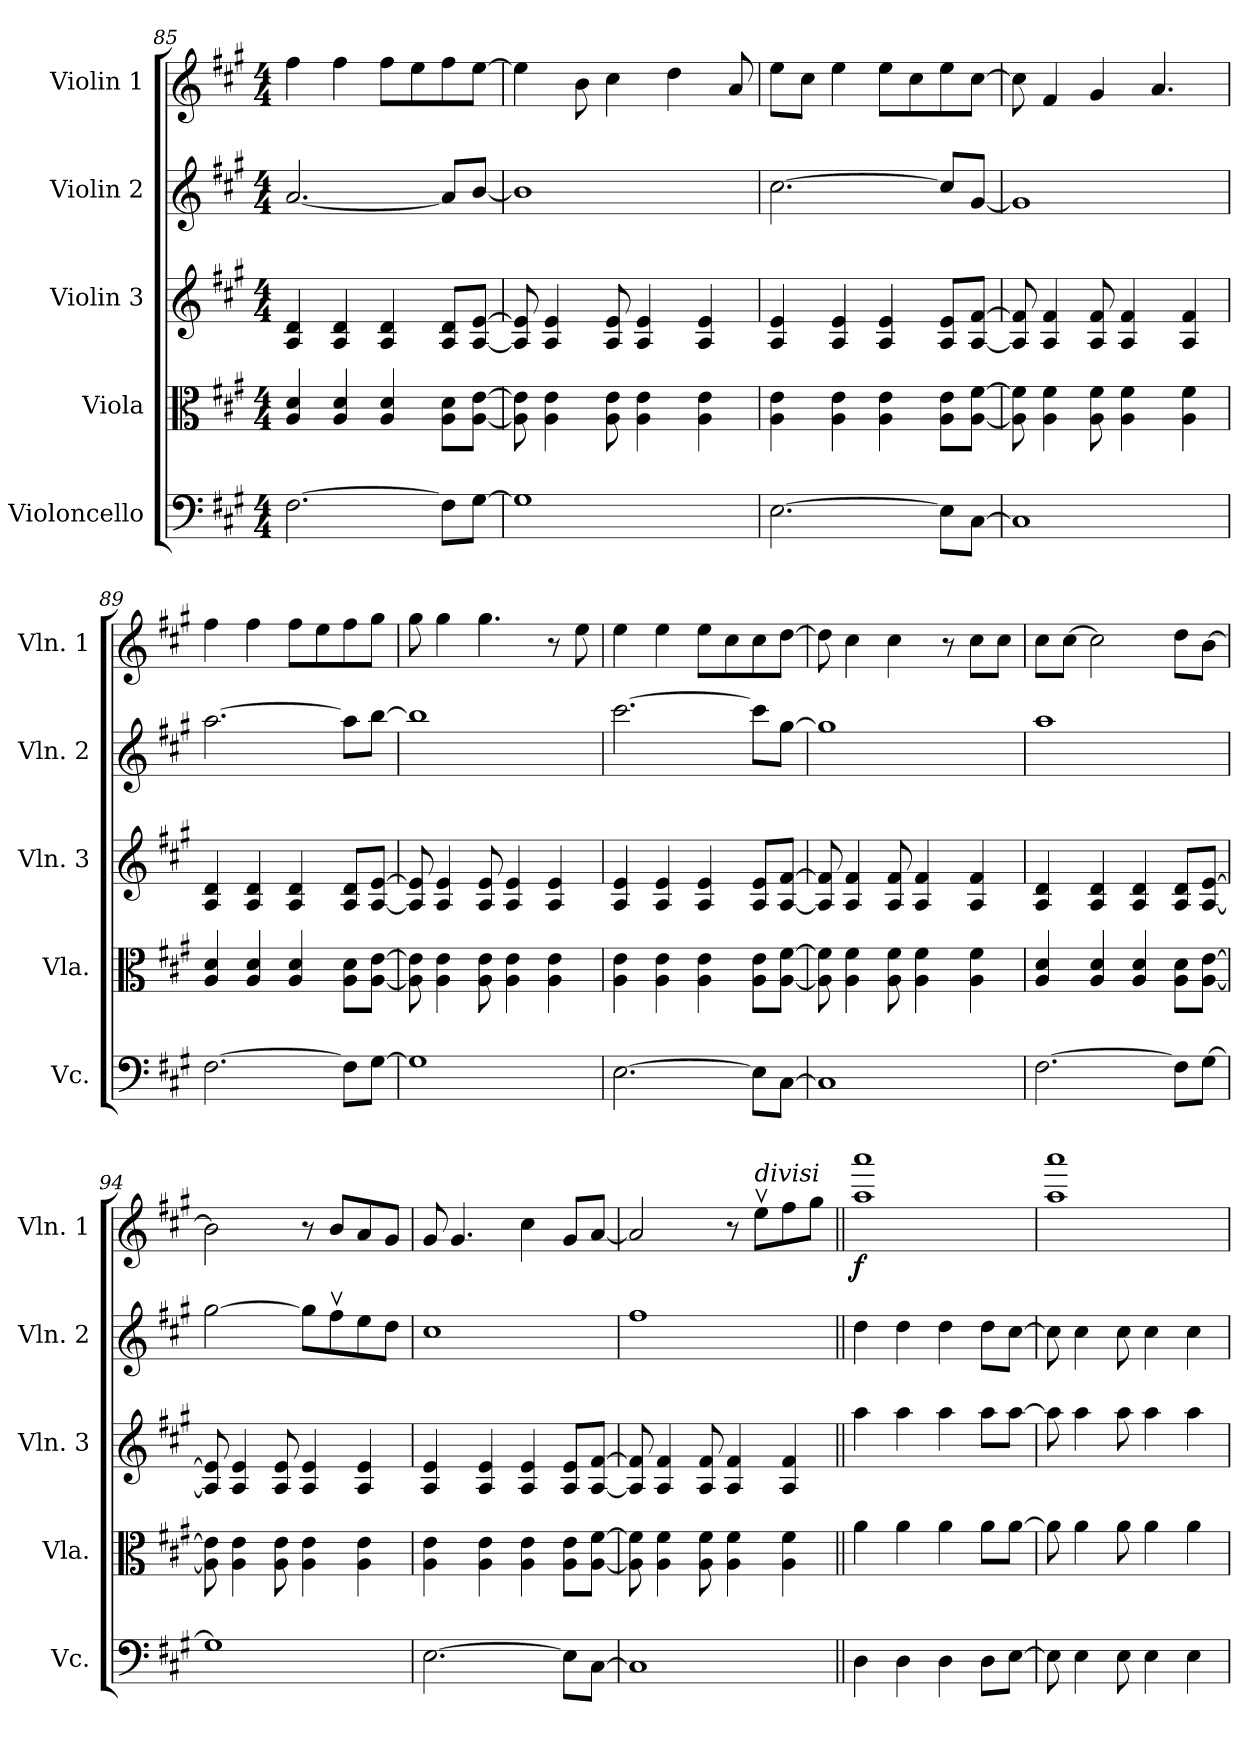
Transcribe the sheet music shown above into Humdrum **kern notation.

**kern	**kern	**kern	**kern	**kern	**dynam
*part5	*part4	*part3	*part2	*part1	*part1
*staff5	*staff4	*staff3	*staff2	*staff1	*staff1
*I"Violoncello	*I"Viola	*I"Violin 3	*I"Violin 2	*I"Violin 1	*
*I'Vc.	*I'Vla.	*I'Vln. 3	*I'Vln. 2	*I'Vln. 1	*
!!LO:LB:g=z
*clefF4	*clefC3	*clefG2	*clefG2	*clefG2	*
*k[f#c#g#]	*k[f#c#g#]	*k[f#c#g#]	*k[f#c#g#]	*k[f#c#g#]	*
*M4/4	*M4/4	*M4/4	*M4/4	*M4/4	*
=85	=85	=85	=85	=85	=85
[2.F#\	4A/ 4d/	4A/ 4d/	[2.a/	4ff#\	.
.	4A/ 4d/	4A/ 4d/	.	4ff#\	.
.	4A/ 4d/	4A/ 4d/	.	8ff#\L	.
.	.	.	.	8ee\	.
8F#\L]	8A\ 8d\L	8A/ 8d/L	8a/L]	8ff#\	.
[8G#\J	[8A\ [8e\J	[8A/ [8e/J	[8b/J	[8ee\J	.
=86	=86	=86	=86	=86	=86
1G#]	8A\] 8e\]	8A/] 8e/]	1b]	4ee\]	.
.	4A\ 4e\	4A/ 4e/	.	.	.
.	.	.	.	8b\	.
.	8A\ 8e\	8A/ 8e/	.	4cc#\	.
.	4A\ 4e\	4A/ 4e/	.	.	.
.	.	.	.	4dd\	.
.	4A\ 4e\	4A/ 4e/	.	.	.
.	.	.	.	8a/	.
=87	=87	=87	=87	=87	=87
[2.E\	4A\ 4e\	4A/ 4e/	[2.cc#\	8ee\L	.
.	.	.	.	8cc#\J	.
.	4A\ 4e\	4A/ 4e/	.	4ee\	.
.	4A\ 4e\	4A/ 4e/	.	8ee\L	.
.	.	.	.	8cc#\	.
8E\L]	8A\ 8e\L	8A/ 8e/L	8cc#/L]	8ee\	.
[8C#\J	[8A\ [8f#\J	[8A/ [8f#/J	[8g#/J	[8cc#\J	.
=88	=88	=88	=88	=88	=88
1C#]	8A\] 8f#\]	8A/] 8f#/]	1g#]	8cc#\]	.
.	4A\ 4f#\	4A/ 4f#/	.	4f#/	.
.	8A\ 8f#\	8A/ 8f#/	.	4g#/	.
.	4A\ 4f#\	4A/ 4f#/	.	.	.
.	.	.	.	4.a/	.
.	4A\ 4f#\	4A/ 4f#/	.	.	.
=89	=89	=89	=89	=89	=89
[2.F#\	4A/ 4d/	4A/ 4d/	[2.aa\	4ff#\	.
.	4A/ 4d/	4A/ 4d/	.	4ff#\	.
.	4A/ 4d/	4A/ 4d/	.	8ff#\L	.
.	.	.	.	8ee\	.
8F#\L]	8A\ 8d\L	8A/ 8d/L	8aa\L]	8ff#\	.
[8G#\J	[8A\ [8e\J	[8A/ [8e/J	[8bb\J	8gg#\J	.
!!LO:PB:g=z
=90	=90	=90	=90	=90	=90
1G#]	8A\] 8e\]	8A/] 8e/]	1bb]	8gg#\	.
.	4A\ 4e\	4A/ 4e/	.	4gg#\	.
.	8A\ 8e\	8A/ 8e/	.	4.gg#\	.
.	4A\ 4e\	4A/ 4e/	.	.	.
.	4A\ 4e\	4A/ 4e/	.	8r	.
.	.	.	.	8ee\	.
=91	=91	=91	=91	=91	=91
[2.E\	4A\ 4e\	4A/ 4e/	[2.ccc#\	4ee\	.
.	4A\ 4e\	4A/ 4e/	.	4ee\	.
.	4A\ 4e\	4A/ 4e/	.	8ee\L	.
.	.	.	.	8cc#\	.
8E\L]	8A\ 8e\L	8A/ 8e/L	8ccc#\L]	8cc#\	.
[8C#\J	[8A\ [8f#\J	[8A/ [8f#/J	[8gg#\J	[8dd\J	.
=92	=92	=92	=92	=92	=92
1C#]	8A\] 8f#\]	8A/] 8f#/]	1gg#]	8dd\]	.
.	4A\ 4f#\	4A/ 4f#/	.	4cc#\	.
.	8A\ 8f#\	8A/ 8f#/	.	4cc#\	.
.	4A\ 4f#\	4A/ 4f#/	.	.	.
.	.	.	.	8r	.
.	4A\ 4f#\	4A/ 4f#/	.	8cc#\L	.
.	.	.	.	8cc#\J	.
=93	=93	=93	=93	=93	=93
[2.F#\	4A/ 4d/	4A/ 4d/	1aa	8cc#\L	.
.	.	.	.	[8cc#\J	.
.	4A/ 4d/	4A/ 4d/	.	2cc#\]	.
.	4A/ 4d/	4A/ 4d/	.	.	.
8F#\L]	8A\ 8d\L	8A/ 8d/L	.	8dd\L	.
[8G#\J	[8A\ [8e\J	[8A/ [8e/J	.	[8b\J	.
=94	=94	=94	=94	=94	=94
1G#]	8A\] 8e\]	8A/] 8e/]	[2gg#\	2b\]	.
.	4A\ 4e\	4A/ 4e/	.	.	.
.	8A\ 8e\	8A/ 8e/	.	.	.
.	4A\ 4e\	4A/ 4e/	8gg#\L]	8r	.
.	.	.	8ff#v\	8b/L	.
.	4A\ 4e\	4A/ 4e/	8ee\	8a/	.
.	.	.	8dd\J	8g#/J	.
!!LO:LB:g=z
=95	=95	=95	=95	=95	=95
[2.E\	4A\ 4e\	4A/ 4e/	1cc#	8g#/	.
.	.	.	.	4.g#/	.
.	4A\ 4e\	4A/ 4e/	.	.	.
.	4A\ 4e\	4A/ 4e/	.	4cc#\	.
8E\L]	8A\ 8e\L	8A/ 8e/L	.	8g#/L	.
[8C#\J	[8A\ [8f#\J	[8A/ [8f#/J	.	[8a/J	.
=96	=96	=96	=96	=96	=96
1C#]	8A\] 8f#\]	8A/] 8f#/]	1ff#	2a/]	.
.	4A\ 4f#\	4A/ 4f#/	.	.	.
.	8A\ 8f#\	8A/ 8f#/	.	.	.
.	4A\ 4f#\	4A/ 4f#/	.	8r	.
!	!	!	!	!LO:TX:a:i:t=divisi	!
.	.	.	.	8eev\L	.
.	4A\ 4f#\	4A/ 4f#/	.	8ff#\	.
.	.	.	.	8gg#\J	.
=97||	=97||	=97||	=97||	=97||	=97||
!	!	!	!	!	!LO:DY:b
4D\	4a\	4aa\	4dd\	1aa 1aaa	f
4D\	4a\	4aa\	4dd\	.	.
4D\	4a\	4aa\	4dd\	.	.
8D\L	8a\L	8aa\L	8dd\L	.	.
[8E\J	[8a\J	[8aa\J	[8cc#\J	.	.
=98	=98	=98	=98	=98	=98
8E\]	8a\]	8aa\]	8cc#\]	1aa 1aaa	.
4E\	4a\	4aa\	4cc#\	.	.
8E\	8a\	8aa\	8cc#\	.	.
4E\	4a\	4aa\	4cc#\	.	.
4E\	4a\	4aa\	4cc#\	.	.
=	=	=	=	=	=
*-	*-	*-	*-	*-	*-
